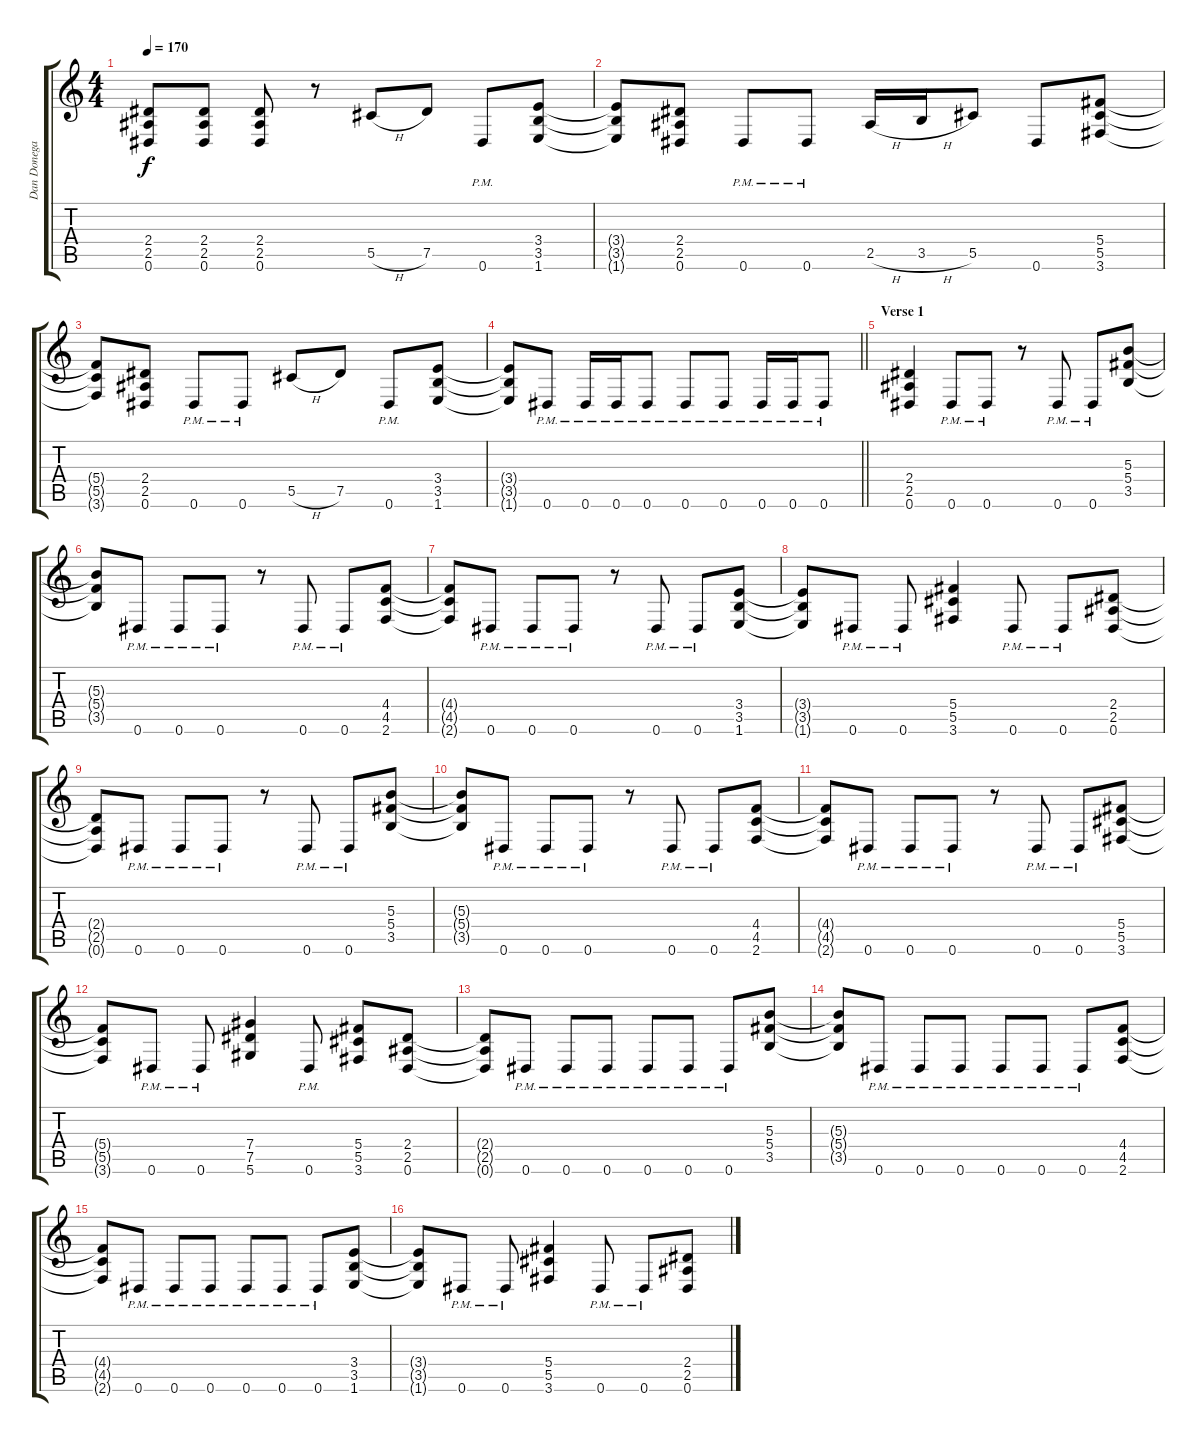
\track ("Dan Donegan" "Dan Donega") {instrument overdrivenguitar}
\staff {score tabs}
\tuning (Eb4 Bb3 Gb3 Db3 Ab2 Eb2) {hide}
\ts (4 4)
\tempo 170
\clef g2
\ks c
(2.4 2.5 0.6).8{dy f} (2.4 2.5 0.6).8 (2.4 2.5 0.6).8 r.8 5.5{h}.8 7.5.8 0.6{pm}.8 (3.4 3.5 1.6).8 |
(3.4{t} 3.5{t} 1.6{t}).8 (2.4 2.5 0.6).8 0.6{pm}.8 0.6{pm}.8 2.5{h}.16 3.5{h}.16 5.5.8 0.6.8 (5.4 5.5 3.6).8 |
(5.4{t} 5.5{t} 3.6{t}).8 (2.4 2.5 0.6).8 0.6{pm}.8 0.6{pm}.8 5.5{h}.8 7.5.8 0.6{pm}.8 (3.4 3.5 1.6).8 |
\barLineRight lightlight
(3.4{t} 3.5{t} 1.6{t}).8 0.6{pm}.8 0.6{pm}.16 0.6{pm}.16 0.6{pm}.8 0.6{pm}.8 0.6{pm}.8 0.6{pm}.16 0.6{pm}.16 0.6{pm}.8 |
\section ("" "Verse 1")
(2.4 2.5 0.6).4 0.6{pm}.8 0.6{pm}.8 r.8 0.6{pm}.8 0.6{pm}.8 (5.3 5.4 3.5).8 |
(5.3{t} 5.4{t} 3.5{t}).8 0.6{pm}.8 0.6{pm}.8 0.6{pm}.8 r.8 0.6{pm}.8 0.6{pm}.8 (4.4 4.5 2.6).8 |
(4.4{t} 4.5{t} 2.6{t}).8 0.6{pm}.8 0.6{pm}.8 0.6{pm}.8 r.8 0.6{pm}.8 0.6{pm}.8 (3.4 3.5 1.6).8 |
(3.4{t} 3.5{t} 1.6{t}).8 0.6{pm}.8 0.6{pm}.8 (5.4 5.5 3.6).4 0.6{pm}.8 0.6{pm}.8 (2.4 2.5 0.6).8 |
(2.4{t} 2.5{t} 0.6{t}).8 0.6{pm}.8 0.6{pm}.8 0.6{pm}.8 r.8 0.6{pm}.8 0.6{pm}.8 (5.3 5.4 3.5).8 |
(5.3{t} 5.4{t} 3.5{t}).8 0.6{pm}.8 0.6{pm}.8 0.6{pm}.8 r.8 0.6{pm}.8 0.6{pm}.8 (4.4 4.5 2.6).8 |
(4.4{t} 4.5{t} 2.6{t}).8 0.6{pm}.8 0.6{pm}.8 0.6{pm}.8 r.8 0.6{pm}.8 0.6{pm}.8 (5.4 5.5 3.6).8 |
(5.4{t} 5.5{t} 3.6{t}).8 0.6{pm}.8 0.6{pm}.8 (7.4 7.5 5.6).4 0.6{pm}.8 (5.4 5.5 3.6).8 (2.4 2.5 0.6).8 |
(2.4{t} 2.5{t} 0.6{t}).8 0.6{pm}.8 0.6{pm}.8 0.6{pm}.8 0.6{pm}.8 0.6{pm}.8 0.6{pm}.8 (5.3 5.4 3.5).8 |
(5.3{t} 5.4{t} 3.5{t}).8 0.6{pm}.8 0.6{pm}.8 0.6{pm}.8 0.6{pm}.8 0.6{pm}.8 0.6{pm}.8 (4.4 4.5 2.6).8 |
(4.4{t} 4.5{t} 2.6{t}).8 0.6{pm}.8 0.6{pm}.8 0.6{pm}.8 0.6{pm}.8 0.6{pm}.8 0.6{pm}.8 (3.4 3.5 1.6).8 |
(3.4{t} 3.5{t} 1.6{t}).8 0.6{pm}.8 0.6{pm}.8 (5.4 5.5 3.6).4 0.6{pm}.8 0.6{pm}.8 (2.4 2.5 0.6).8
